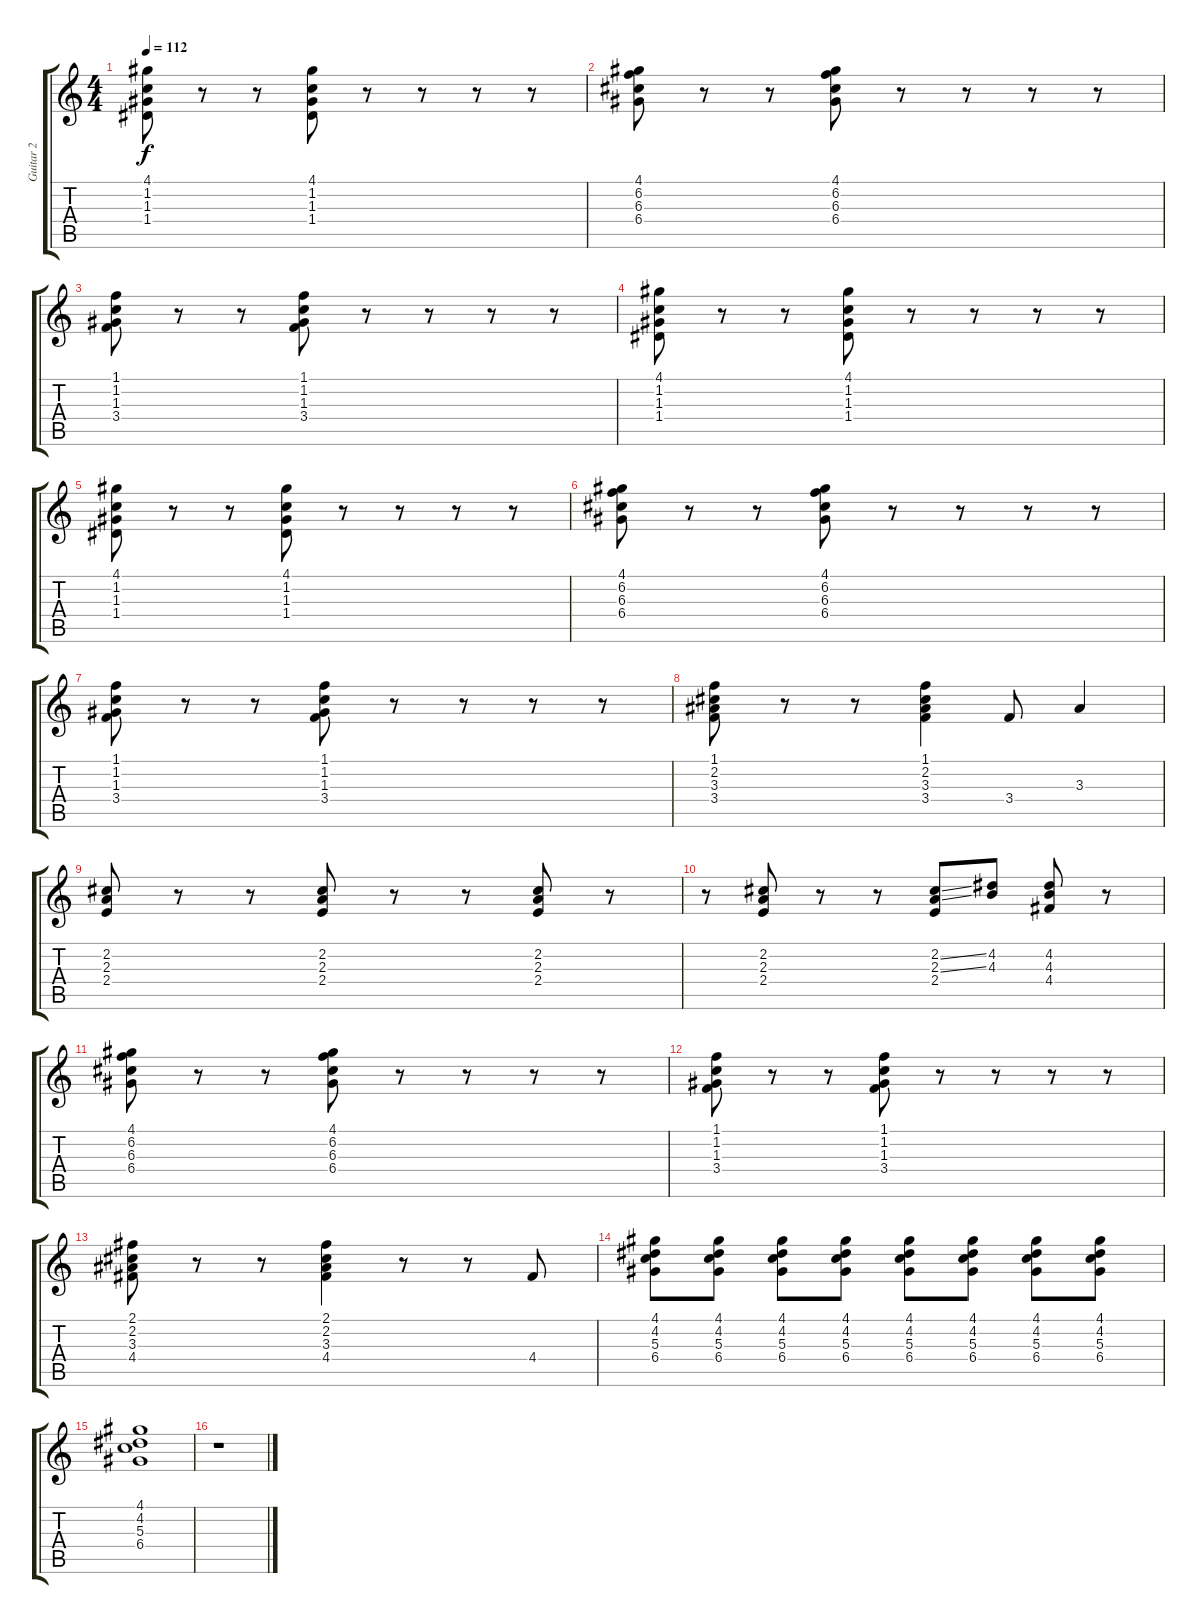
\track ("Guitar 2" "Guitar 2") {instrument overdrivenguitar}
\staff {score tabs}
\tuning (E4 B3 G3 D3 A2 E2) {hide}
\ts (4 4)
\tempo 112
\clef g2
\ks c
(4.1 1.2 1.3 1.4).8{dy f} r.8 r.8 (4.1 1.2 1.3 1.4).8 r.8 r.8 r.8 r.8 |
(4.1 6.2 6.3 6.4).8 r.8 r.8 (4.1 6.2 6.3 6.4).8 r.8 r.8 r.8 r.8 |
(1.1 1.2 1.3 3.4).8 r.8 r.8 (1.1 1.2 1.3 3.4).8 r.8 r.8 r.8 r.8 |
(4.1 1.2 1.3 1.4).8 r.8 r.8 (4.1 1.2 1.3 1.4).8 r.8 r.8 r.8 r.8 |
(4.1 1.2 1.3 1.4).8 r.8 r.8 (4.1 1.2 1.3 1.4).8 r.8 r.8 r.8 r.8 |
(4.1 6.2 6.3 6.4).8 r.8 r.8 (4.1 6.2 6.3 6.4).8 r.8 r.8 r.8 r.8 |
(1.1 1.2 1.3 3.4).8 r.8 r.8 (1.1 1.2 1.3 3.4).8 r.8 r.8 r.8 r.8 |
(1.1 2.2 3.3 3.4).8 r.8 r.8 (1.1 2.2 3.3 3.4).4 3.4.8 3.3.4 |
(2.2 2.3 2.4).8 r.8 r.8 (2.2 2.3 2.4).8 r.8 r.8 (2.2 2.3 2.4).8 r.8 |
r.8 (2.2 2.3 2.4).8 r.8 r.8 (2.2{ss} 2.3{ss} 2.4).8 (4.2 4.3).8 (4.2 4.3 4.4).8 r.8 |
(4.1 6.2 6.3 6.4).8 r.8 r.8 (4.1 6.2 6.3 6.4).8 r.8 r.8 r.8 r.8 |
(1.1 1.2 1.3 3.4).8 r.8 r.8 (1.1 1.2 1.3 3.4).8 r.8 r.8 r.8 r.8 |
(2.1 2.2 3.3 4.4).8 r.8 r.8 (2.1 2.2 3.3 4.4).4 r.8 r.8 4.4.8 |
(4.1 4.2 5.3 6.4).8 (4.1 4.2 5.3 6.4).8 (4.1 4.2 5.3 6.4).8 (4.1 4.2 5.3 6.4).8 (4.1 4.2 5.3 6.4).8 (4.1 4.2 5.3 6.4).8 (4.1 4.2 5.3 6.4).8 (4.1 4.2 5.3 6.4).8 |
(4.1 4.2 5.3 6.4).1 |
r.1
